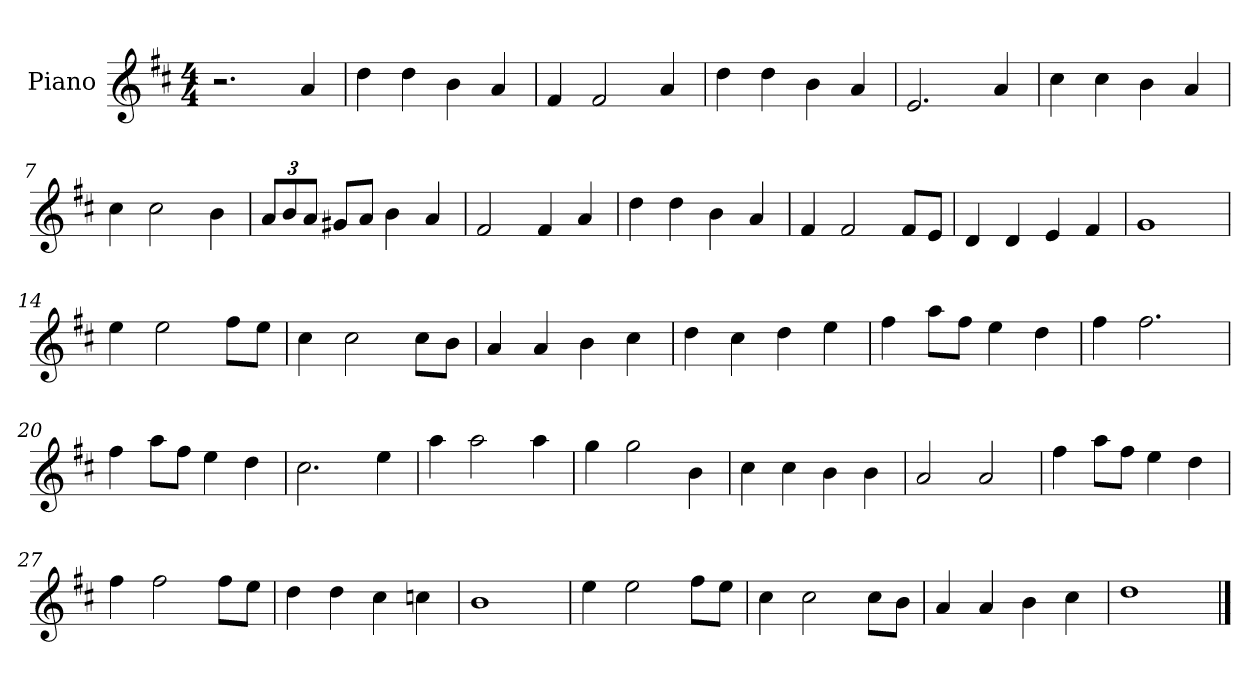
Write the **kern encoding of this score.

**kern
*part1
*staff1
*I"Piano
*I'Pno
*clefG2
*k[f#c#]
*M4/4
=1
2.r
4a/
=2
4dd\
4dd\
4b\
4a/
=3
4f#/
2f#/
4a/
=4
4dd\
4dd\
4b\
4a/
=5
2.e/
4a/
=6
4cc#\
4cc#\
4b\
4a/
=7
4cc#\
2cc#\
4b\
=8
12a/L
12b/
12a/J
8g#X/L
8a/J
4b\
4a/
=9
2f#/
4f#/
4a/
=10
4dd\
4dd\
4b\
4a/
=11
4f#/
2f#/
8f#/L
8e/J
=12
4d/
4d/
4e/
4f#/
=13
1g
=14
4ee\
2ee\
8ff#\L
8ee\J
=15
4cc#\
2cc#\
8cc#\L
8b\J
=16
4a/
4a/
4b\
4cc#\
=17
4dd\
4cc#\
4dd\
4ee\
=18
4ff#\
8aa\L
8ff#\J
4ee\
4dd\
=19
4ff#\
2.ff#\
=20
4ff#\
8aa\L
8ff#\J
4ee\
4dd\
=21
2.cc#\
4ee\
=22
4aa\
2aa\
4aa\
=23
4gg\
2gg\
4b\
=24
4cc#\
4cc#\
4b\
4b\
=25
2a/
2a/
=26
4ff#\
8aa\L
8ff#\J
4ee\
4dd\
=27
4ff#\
2ff#\
8ff#\L
8ee\J
=28
4dd\
4dd\
4cc#\
4ccn\
=29
1b
=30
4ee\
2ee\
8ff#\L
8ee\J
=31
4cc#\
2cc#\
8cc#\L
8b\J
=32
4a/
4a/
4b\
4cc#\
=33
1dd
==
*-
